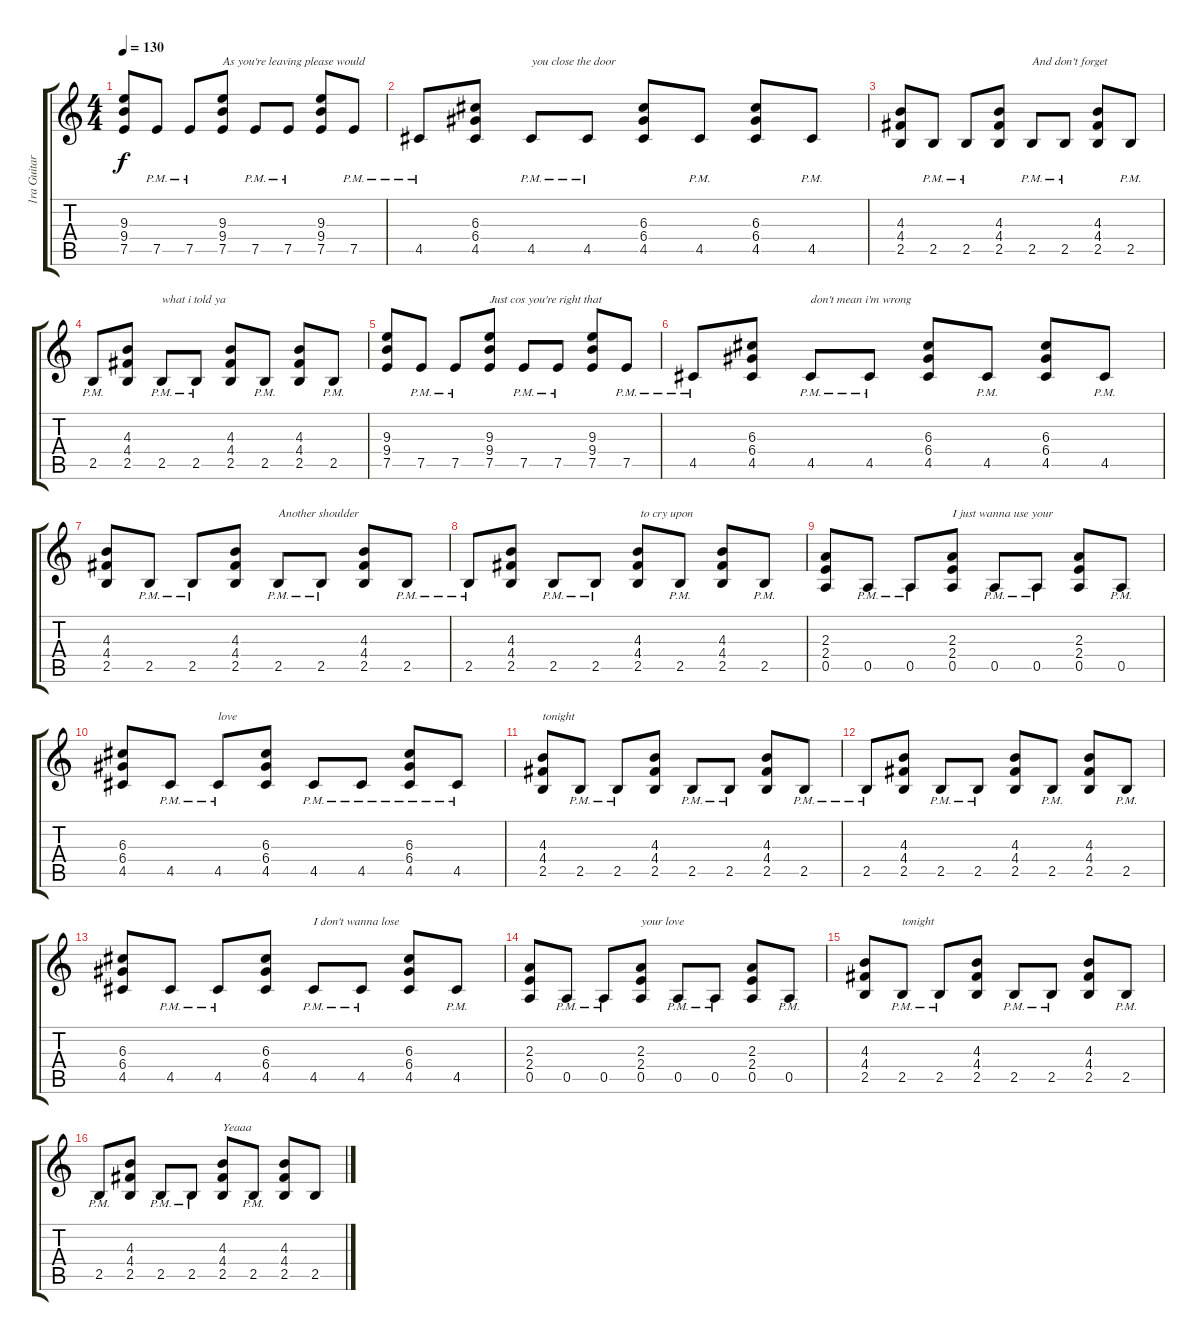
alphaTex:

\track ("1ra Guitarra" "1ra Guitar") {instrument distortionguitar}
\staff {score tabs}
\tuning (E4 B3 G3 D3 A2 E2) {hide}
\ts (4 4)
\tempo 130
\clef g2
\ks c
(9.3 9.4 7.5).8{dy f} 7.5{pm}.8 7.5{pm}.8 (9.3 9.4 7.5).8{txt "As you're leaving please would "} 7.5{pm}.8 7.5{pm}.8 (9.3 9.4 7.5).8 7.5{pm}.8 |
4.5{pm}.8 (6.3 6.4 4.5).8 4.5{pm}.8{txt "you close the door"} 4.5{pm}.8 (6.3 6.4 4.5).8 4.5{pm}.8 (6.3 6.4 4.5).8 4.5{pm}.8 |
(4.3 4.4 2.5).8 2.5{pm}.8 2.5{pm}.8 (4.3 4.4 2.5).8 2.5{pm}.8{txt "And don't forget "} 2.5{pm}.8 (4.3 4.4 2.5).8 2.5{pm}.8 |
2.5{pm}.8 (4.3 4.4 2.5).8 2.5{pm}.8{txt "what i told ya"} 2.5{pm}.8 (4.3 4.4 2.5).8 2.5{pm}.8 (4.3 4.4 2.5).8 2.5{pm}.8 |
(9.3 9.4 7.5).8 7.5{pm}.8 7.5{pm}.8 (9.3 9.4 7.5).8{txt "Just cos you're right that "} 7.5{pm}.8 7.5{pm}.8 (9.3 9.4 7.5).8 7.5{pm}.8 |
4.5{pm}.8 (6.3 6.4 4.5).8 4.5{pm}.8{txt "don't mean i'm wrong"} 4.5{pm}.8 (6.3 6.4 4.5).8 4.5{pm}.8 (6.3 6.4 4.5).8 4.5{pm}.8 |
(4.3 4.4 2.5).8 2.5{pm}.8 2.5{pm}.8 (4.3 4.4 2.5).8 2.5{pm}.8{txt "Another shoulder"} 2.5{pm}.8 (4.3 4.4 2.5).8 2.5{pm}.8 |
2.5{pm}.8 (4.3 4.4 2.5).8 2.5{pm}.8 2.5{pm}.8 (4.3 4.4 2.5).8{txt " to cry upon"} 2.5{pm}.8 (4.3 4.4 2.5).8 2.5{pm}.8 |
(2.3 2.4 0.5).8 0.5{pm}.8 0.5{pm}.8 (2.3 2.4 0.5).8{txt "I just wanna use your "} 0.5{pm}.8 0.5{pm}.8 (2.3 2.4 0.5).8 0.5{pm}.8 |
(6.3 6.4 4.5).8 4.5{pm}.8 4.5{pm}.8{txt "love"} (6.3 6.4 4.5).8 4.5{pm}.8 4.5{pm}.8 (6.3 6.4 4.5{pm}).8 4.5{pm}.8 |
(4.3 4.4 2.5).8{txt "tonight"} 2.5{pm}.8 2.5{pm}.8 (4.3 4.4 2.5).8 2.5{pm}.8 2.5{pm}.8 (4.3 4.4 2.5).8 2.5{pm}.8 |
2.5{pm}.8 (4.3 4.4 2.5).8 2.5{pm}.8 2.5{pm}.8 (4.3 4.4 2.5).8 2.5{pm}.8 (4.3 4.4 2.5).8 2.5{pm}.8 |
(6.3 6.4 4.5).8 4.5{pm}.8 4.5{pm}.8 (6.3 6.4 4.5).8 4.5{pm}.8{txt "I don't wanna lose "} 4.5{pm}.8 (6.3 6.4 4.5).8 4.5{pm}.8 |
(2.3 2.4 0.5).8 0.5{pm}.8 0.5{pm}.8 (2.3 2.4 0.5).8{txt "your love "} 0.5{pm}.8 0.5{pm}.8 (2.3 2.4 0.5).8 0.5{pm}.8 |
(4.3 4.4 2.5).8 2.5{pm}.8{txt "tonight"} 2.5{pm}.8 (4.3 4.4 2.5).8 2.5{pm}.8 2.5{pm}.8 (4.3 4.4 2.5).8 2.5{pm}.8 |
2.5{pm}.8 (4.3 4.4 2.5).8 2.5{pm}.8 2.5{pm}.8 (4.3 4.4 2.5).8{txt "Yeaaa"} 2.5{pm}.8 (4.3 4.4 2.5).8 2.5.8
